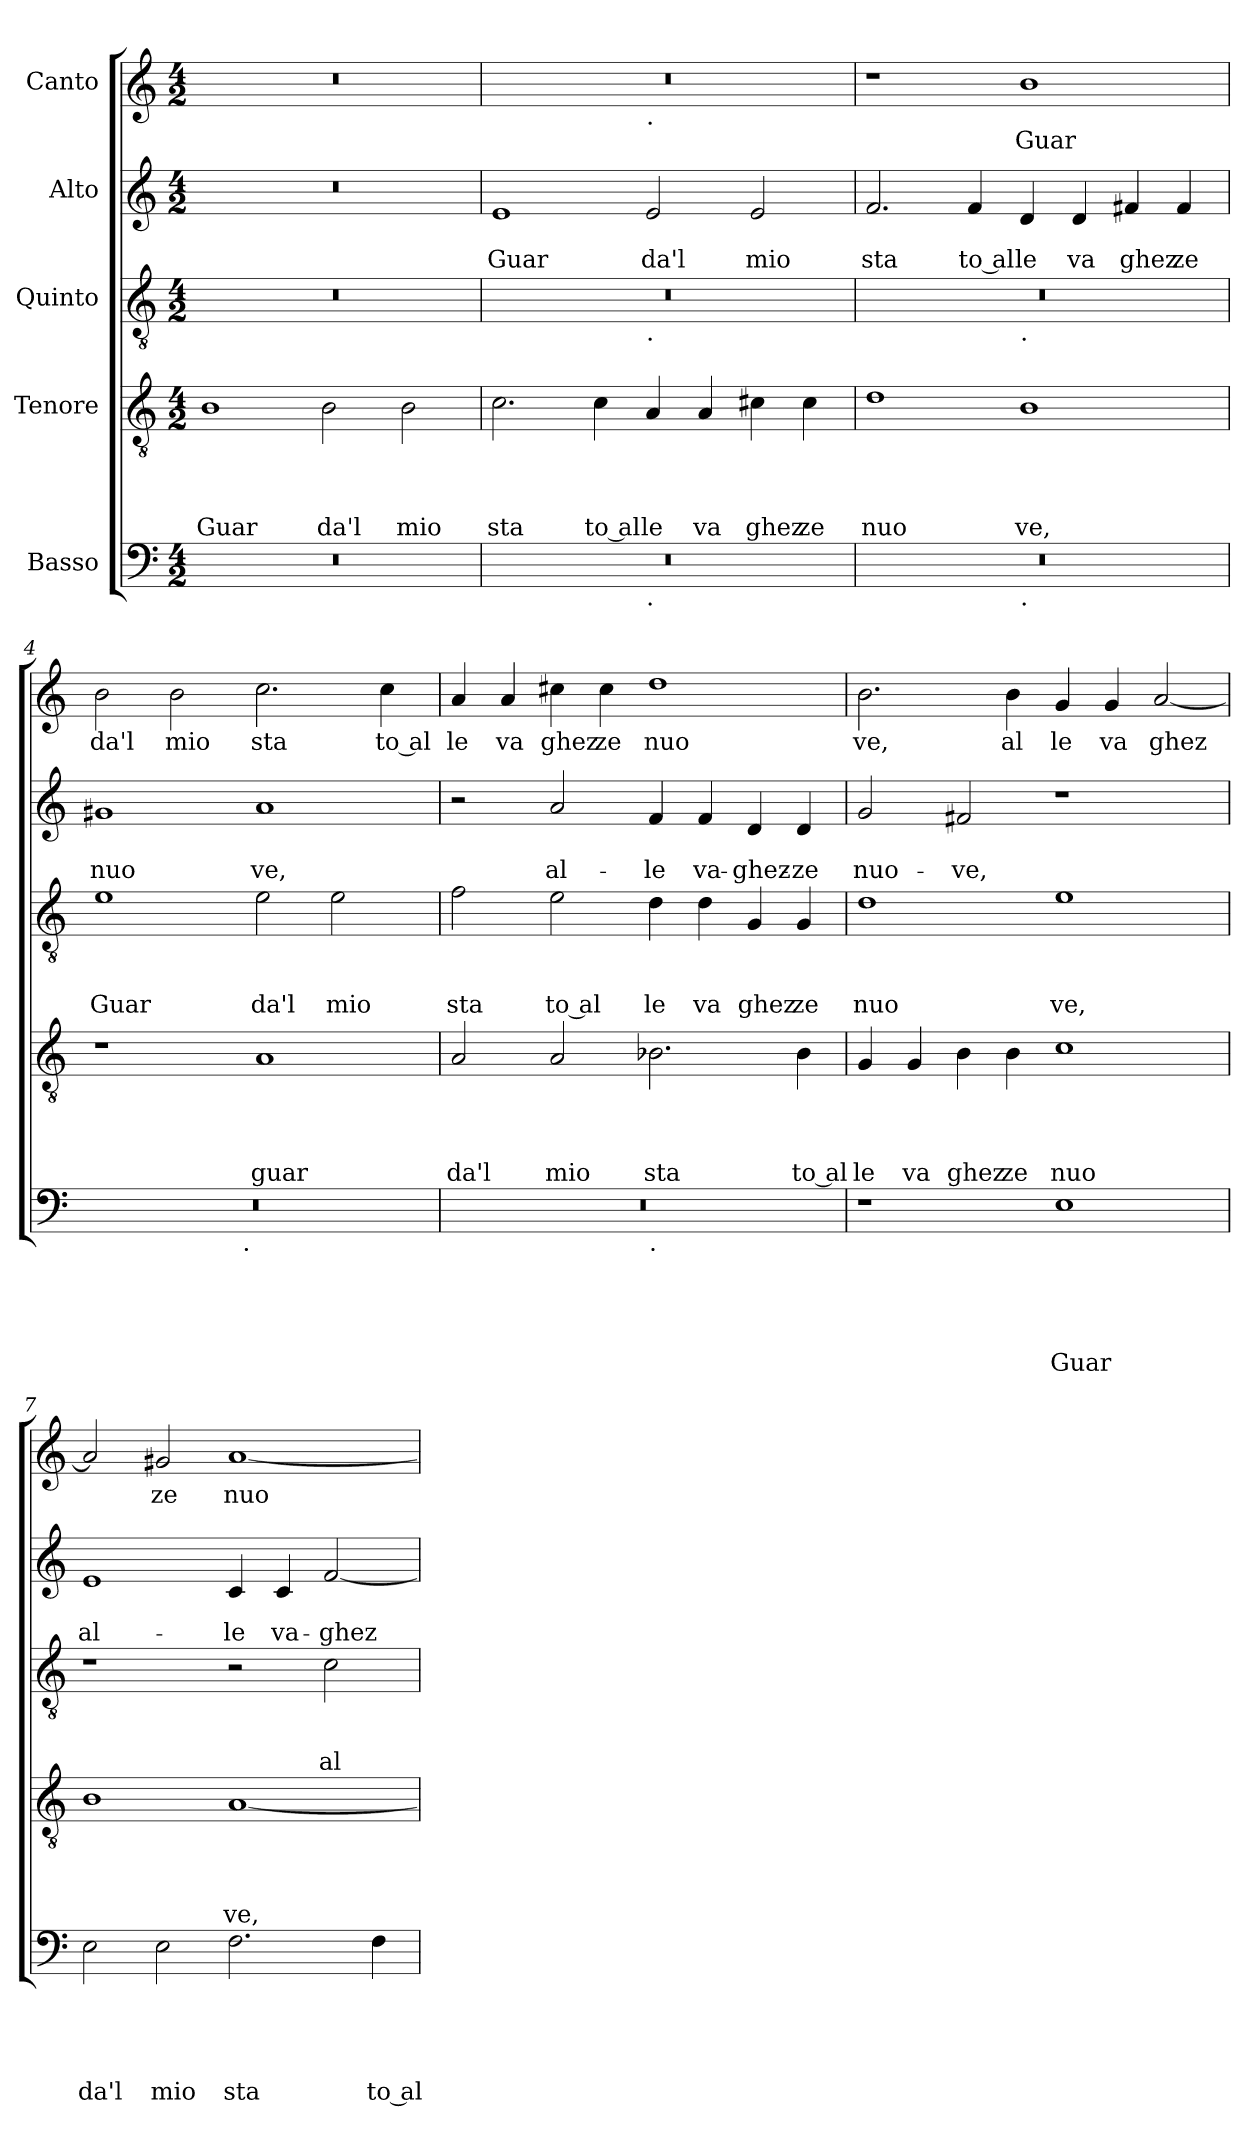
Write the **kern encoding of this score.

**kern	**text	**text	**text	**text	**text	**kern	**text	**text	**text	**text	**kern	**text	**text	**text	**kern	**text	**text	**kern	**text
*part5	*part5	*part5	*part5	*part5	*part5	*part4	*part4	*part4	*part4	*part4	*part3	*part3	*part3	*part3	*part2	*part2	*part2	*part1	*part1
*staff5	*staff5	*staff5	*staff5	*staff5	*staff5	*staff4	*staff4	*staff4	*staff4	*staff4	*staff3	*staff3	*staff3	*staff3	*staff2	*staff2	*staff2	*staff1	*staff1
*I"Basso	*	*	*	*	*	*I"Tenore	*	*	*	*	*I"Quinto	*	*	*	*I"Alto	*	*	*I"Canto	*
*clefF4	*	*	*	*	*	*clefGv2	*	*	*	*	*clefGv2	*	*	*	*clefG2	*	*	*clefG2	*
*k[]	*	*	*	*	*	*k[]	*	*	*	*	*k[]	*	*	*	*k[]	*	*	*k[]	*
*C:	*	*	*	*	*	*C:	*	*	*	*	*C:	*	*	*	*C:	*	*	*C:	*
*M4/2	*	*	*	*	*	*M4/2	*	*	*	*	*M4/2	*	*	*	*M4/2	*	*	*M4/2	*
=1	=1	=1	=1	=1	=1	=1	=1	=1	=1	=1	=1	=1	=1	=1	=1	=1	=1	=1	=1
!	!	!	!	!	!	!	!	!	!	!LO:LY:b	!	!	!	!	!	!	!	!	!
0r	.	.	.	.	.	1B	.	.	.	Guar	0r	.	.	.	0r	.	.	0r	.
!	!	!	!	!	!	!	!	!	!	!LO:LY:b	!	!	!	!	!	!	!	!	!
.	.	.	.	.	.	2B\	.	.	.	da'l	.	.	.	.	.	.	.	.	.
!	!	!	!	!	!	!	!	!	!	!LO:LY:b	!	!	!	!	!	!	!	!	!
.	.	.	.	.	.	2B\	.	.	.	mio	.	.	.	.	.	.	.	.	.
=2	=2	=2	=2	=2	=2	=2	=2	=2	=2	=2	=2	=2	=2	=2	=2	=2	=2	=2	=2
!	!	!	!	!	!	!	!	!	!	!LO:LY:b	!	!	!	!	!	!	!LO:LY:b	!	!
*^	*	*	*	*	*	*	*	*	*	*	*^	*	*	*	*	*	*	*^	*
0r	1ryy	.	.	.	.	.	2.c\	.	.	.	sta	0r	1ryy	.	.	.	1e	.	Guar	0r	1ryy	.
!	!	!	!	!	!	!	!	!	!	!	!LO:LY:b:rj	!	!	!	!	!	!	!	!	!	!	!
.	.	.	.	.	.	.	4c\	.	.	.	to al	.	.	.	.	.	.	.	.	.	.	.
!	!	!	!	!	!	!	!	!	!	!	!	!	!	!	!	!	!	!	!	!	!LO:TX:b:t=.	!
!	!	!	!	!	!	!	!	!	!	!	!	!	!LO:TX:b:t=.	!	!	!	!	!	!	!	!	!
!	!LO:TX:b:t=.	!	!	!	!	!	!	!	!	!	!	!	!	!	!	!	!	!	!	!	!	!
!	!	!	!	!	!	!	!	!	!	!	!LO:LY:b	!	!	!	!	!	!	!	!LO:LY:b	!	!	!
.	1ryy	.	.	.	.	.	4A/	.	.	.	le	.	1ryy	.	.	.	2e/	.	da'l	.	1ryy	.
!	!	!	!	!	!	!	!	!	!	!	!LO:LY:b	!	!	!	!	!	!	!	!	!	!	!
.	.	.	.	.	.	.	4A/	.	.	.	va	.	.	.	.	.	.	.	.	.	.	.
!	!	!	!	!	!	!	!	!	!	!	!LO:LY:b	!	!	!	!	!	!	!	!LO:LY:b	!	!	!
.	.	.	.	.	.	.	4c#X\	.	.	.	ghez	.	.	.	.	.	2e/	.	mio	.	.	.
!	!	!	!	!	!	!	!	!	!	!	!LO:LY:b	!	!	!	!	!	!	!	!	!	!	!
.	.	.	.	.	.	.	4c#\	.	.	.	ze	.	.	.	.	.	.	.	.	.	.	.
=3	=3	=3	=3	=3	=3	=3	=3	=3	=3	=3	=3	=3	=3	=3	=3	=3	=3	=3	=3	=3	=3	=3
!	!	!	!	!	!	!	!	!	!	!	!LO:LY:b	!	!	!	!	!	!	!	!LO:LY:b	!	!	!
*	*	*	*	*	*	*	*	*	*	*	*	*	*	*	*	*	*	*	*	*v	*v	*
0r	1ryy	.	.	.	.	.	1d	.	.	.	nuo	0r	1ryy	.	.	.	2.f/	.	sta	1r	.
!	!	!	!	!	!	!	!	!	!	!	!	!	!	!	!	!	!	!	!LO:LY:b:rj	!	!
.	.	.	.	.	.	.	.	.	.	.	.	.	.	.	.	.	4f/	.	to al	.	.
!	!	!	!	!	!	!	!	!	!	!	!	!	!LO:TX:b:t=.	!	!	!	!	!	!	!	!
!	!LO:TX:b:t=.	!	!	!	!	!	!	!	!	!	!	!	!	!	!	!	!	!	!	!	!
!	!	!	!	!	!	!	!	!	!	!	!LO:LY:b	!	!	!	!	!	!	!	!LO:LY:b	!	!LO:LY:b
.	1ryy	.	.	.	.	.	1B	.	.	.	ve,	.	1ryy	.	.	.	4d/	.	le	1b	Guar
!	!	!	!	!	!	!	!	!	!	!	!	!	!	!	!	!	!	!	!LO:LY:b	!	!
.	.	.	.	.	.	.	.	.	.	.	.	.	.	.	.	.	4d/	.	va	.	.
!	!	!	!	!	!	!	!	!	!	!	!	!	!	!	!	!	!	!	!LO:LY:b	!	!
.	.	.	.	.	.	.	.	.	.	.	.	.	.	.	.	.	4f#X/	.	ghez	.	.
!	!	!	!	!	!	!	!	!	!	!	!	!	!	!	!	!	!	!	!LO:LY:b	!	!
.	.	.	.	.	.	.	.	.	.	.	.	.	.	.	.	.	4f#/	.	ze	.	.
=4	=4	=4	=4	=4	=4	=4	=4	=4	=4	=4	=4	=4	=4	=4	=4	=4	=4	=4	=4	=4	=4
!	!	!	!	!	!	!	!	!	!	!	!	!	!	!	!	!LO:LY:b	!	!	!LO:LY:b	!	!LO:LY:b
*	*	*	*	*	*	*	*	*	*	*	*	*v	*v	*	*	*	*	*	*	*	*
0r	2ryy	.	.	.	.	.	1r	.	.	.	.	1e	.	.	Guar	1g#X	.	nuo	2b\	da'l
!	!	!	!	!	!	!	!	!	!	!	!	!	!	!	!	!	!	!	!	!LO:LY:b
.	4...ryy	.	.	.	.	.	.	.	.	.	.	.	.	.	.	.	.	.	2b\	mio
!	!LO:TX:b:t=.	!	!	!	!	!	!	!	!	!	!	!	!	!	!	!	!	!	!	!
.	1ryy	.	.	.	.	.	.	.	.	.	.	.	.	.	.	.	.	.	.	.
!	!	!	!	!	!	!	!	!	!	!	!LO:LY:b	!	!	!	!LO:LY:b	!	!	!LO:LY:b	!	!LO:LY:b
.	.	.	.	.	.	.	1A	.	.	.	guar	2e\	.	.	da'l	1a	.	ve,	2.cc\	sta
!	!	!	!	!	!	!	!	!	!	!	!	!	!	!	!LO:LY:b	!	!	!	!	!
.	.	.	.	.	.	.	.	.	.	.	.	2e\	.	.	mio	.	.	.	.	.
!	!	!	!	!	!	!	!	!	!	!	!	!	!	!	!	!	!	!	!	!LO:LY:b:rj
.	.	.	.	.	.	.	.	.	.	.	.	.	.	.	.	.	.	.	4cc\	to al
.	32ryy	.	.	.	.	.	.	.	.	.	.	.	.	.	.	.	.	.	.	.
!!LO:LB:g=z
=5	=5	=5	=5	=5	=5	=5	=5	=5	=5	=5	=5	=5	=5	=5	=5	=5	=5	=5	=5	=5
!	!	!	!	!	!	!	!	!	!	!	!LO:LY:b	!	!	!	!LO:LY:b	!	!	!	!	!LO:LY:b
0r	1ryy	.	.	.	.	.	2A/	.	.	.	da'l	2f\	.	.	sta	2r	.	.	4a/	le
!	!	!	!	!	!	!	!	!	!	!	!	!	!	!	!	!	!	!	!	!LO:LY:b
.	.	.	.	.	.	.	.	.	.	.	.	.	.	.	.	.	.	.	4a/	va
!	!	!	!	!	!	!	!	!	!	!	!LO:LY:b	!	!	!	!LO:LY:b:rj	!	!	!LO:LY:b	!	!LO:LY:b
.	.	.	.	.	.	.	2A/	.	.	.	mio	2e\	.	.	to al	2a/	.	al-	4cc#X\	ghez
!	!	!	!	!	!	!	!	!	!	!	!	!	!	!	!	!	!	!	!	!LO:LY:b
.	.	.	.	.	.	.	.	.	.	.	.	.	.	.	.	.	.	.	4cc#\	ze
!	!LO:TX:b:t=.	!	!	!	!	!	!	!	!	!	!	!	!	!	!	!	!	!	!	!
!	!	!	!	!	!	!	!	!	!	!	!LO:LY:b	!	!	!	!LO:LY:b	!	!	!LO:LY:b	!	!LO:LY:b
.	1ryy	.	.	.	.	.	2.B-X\	.	.	.	sta	4d\	.	.	le	4f/	.	-le	1dd	nuo
!	!	!	!	!	!	!	!	!	!	!	!	!	!	!	!LO:LY:b	!	!	!LO:LY:b	!	!
.	.	.	.	.	.	.	.	.	.	.	.	4d\	.	.	va	4f/	.	va-	.	.
!	!	!	!	!	!	!	!	!	!	!	!	!	!	!	!LO:LY:b	!	!	!LO:LY:b	!	!
.	.	.	.	.	.	.	.	.	.	.	.	4G/	.	.	ghez	4d/	.	-ghez-	.	.
!	!	!	!	!	!	!	!	!	!	!	!LO:LY:b:rj	!	!	!	!LO:LY:b	!	!	!LO:LY:b	!	!
.	.	.	.	.	.	.	4B-\	.	.	.	to al	4G/	.	.	ze	4d/	.	-ze	.	.
=6	=6	=6	=6	=6	=6	=6	=6	=6	=6	=6	=6	=6	=6	=6	=6	=6	=6	=6	=6	=6
!	!	!	!	!	!	!	!	!	!	!	!LO:LY:b	!	!	!	!LO:LY:b	!	!	!LO:LY:b	!	!LO:LY:b
*v	*v	*	*	*	*	*	*	*	*	*	*	*	*	*	*	*	*	*	*	*
1r	.	.	.	.	.	4G/	.	.	.	le	1d	.	.	nuo	2g/	.	nuo-	2.b\	ve,
!	!	!	!	!	!	!	!	!	!	!LO:LY:b	!	!	!	!	!	!	!	!	!
.	.	.	.	.	.	4G/	.	.	.	va	.	.	.	.	.	.	.	.	.
!	!	!	!	!	!	!	!	!	!	!LO:LY:b	!	!	!	!	!	!	!LO:LY:b	!	!
.	.	.	.	.	.	4B\	.	.	.	ghez	.	.	.	.	2f#X/	.	-ve,	.	.
!	!	!	!	!	!	!	!	!	!	!LO:LY:b	!	!	!	!	!	!	!	!	!LO:LY:b
.	.	.	.	.	.	4B\	.	.	.	ze	.	.	.	.	.	.	.	4b\	al
!	!	!	!	!	!LO:LY:b	!	!	!	!	!LO:LY:b	!	!	!	!LO:LY:b	!	!	!	!	!LO:LY:b
1E	.	.	.	.	Guar	1c	.	.	.	nuo	1e	.	.	ve,	1r	.	.	4g/	le
!	!	!	!	!	!	!	!	!	!	!	!	!	!	!	!	!	!	!	!LO:LY:b
.	.	.	.	.	.	.	.	.	.	.	.	.	.	.	.	.	.	4g/	va
!	!	!	!	!	!	!	!	!	!	!	!	!	!	!	!	!	!	!	!LO:LY:b
.	.	.	.	.	.	.	.	.	.	.	.	.	.	.	.	.	.	[<2a/	ghez
=7	=7	=7	=7	=7	=7	=7	=7	=7	=7	=7	=7	=7	=7	=7	=7	=7	=7	=7	=7
!	!	!	!	!	!LO:LY:b	!	!	!	!	!	!	!	!	!	!	!	!LO:LY:b	!	!
2E\	.	.	.	.	da'l	1B	.	.	.	.	1r	.	.	.	1e	.	al-	2a/]	.
!	!	!	!	!	!LO:LY:b	!	!	!	!	!	!	!	!	!	!	!	!	!	!LO:LY:b
2E\	.	.	.	.	mio	.	.	.	.	.	.	.	.	.	.	.	.	2g#X/	ze
!	!	!	!	!	!LO:LY:b	!	!	!	!	!LO:LY:b	!	!	!	!	!	!	!LO:LY:b	!	!LO:LY:b
2.F\	.	.	.	.	sta	[<1A	.	.	.	ve,	2r	.	.	.	4c/	.	-le	[<1a	nuo
!	!	!	!	!	!	!	!	!	!	!	!	!	!	!	!	!	!LO:LY:b	!	!
.	.	.	.	.	.	.	.	.	.	.	.	.	.	.	4c/	.	va-	.	.
!	!	!	!	!	!	!	!	!	!	!	!	!	!	!LO:LY:b	!	!	!LO:LY:b	!	!
.	.	.	.	.	.	.	.	.	.	.	2c\	.	.	al	[<2f/	.	-ghez-	.	.
!	!	!	!	!	!LO:LY:b:rj	!	!	!	!	!	!	!	!	!	!	!	!	!	!
4F\	.	.	.	.	to al	.	.	.	.	.	.	.	.	.	.	.	.	.	.
=	=	=	=	=	=	=	=	=	=	=	=	=	=	=	=	=	=	=	=
*-	*-	*-	*-	*-	*-	*-	*-	*-	*-	*-	*-	*-	*-	*-	*-	*-	*-	*-	*-
